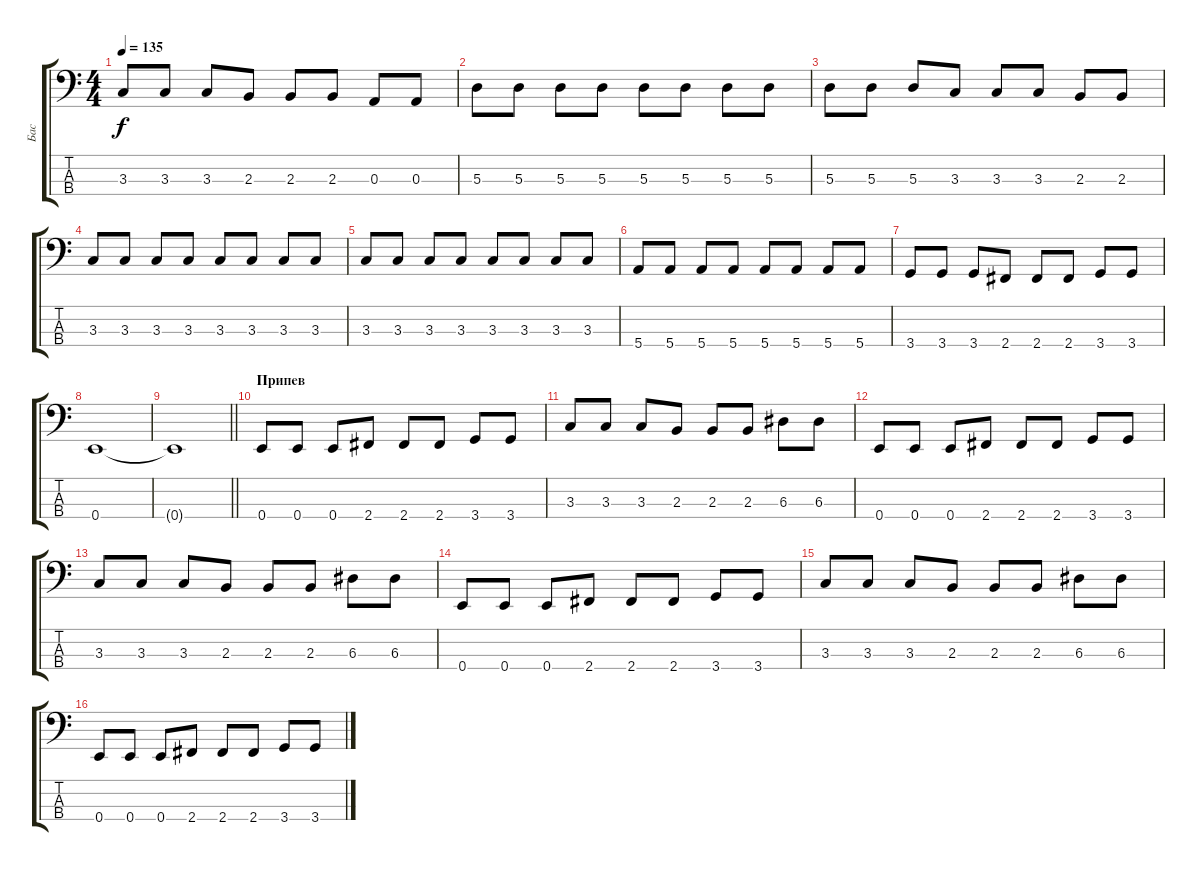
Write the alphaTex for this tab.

\track ("Бас" "Бас") {instrument electricbassfinger}
\staff {score tabs}
\tuning (G2 D2 A1 E1) {hide}
\ts (4 4)
\tempo 135
\clef f4
\ks c
3.3.8{dy f} 3.3.8 3.3.8 2.3.8 2.3.8 2.3.8 0.3.8 0.3.8 |
5.3.8 5.3.8 5.3.8 5.3.8 5.3.8 5.3.8 5.3.8 5.3.8 |
5.3.8 5.3.8 5.3.8 3.3.8 3.3.8 3.3.8 2.3.8 2.3.8 |
3.3.8 3.3.8 3.3.8 3.3.8 3.3.8 3.3.8 3.3.8 3.3.8 |
3.3.8 3.3.8 3.3.8 3.3.8 3.3.8 3.3.8 3.3.8 3.3.8 |
5.4.8 5.4.8 5.4.8 5.4.8 5.4.8 5.4.8 5.4.8 5.4.8 |
3.4.8 3.4.8 3.4.8 2.4.8 2.4.8 2.4.8 3.4.8 3.4.8 |
0.4.1 |
\barLineRight lightlight
0.4{t}.1 |
\section ("" "Припев")
0.4.8 0.4.8 0.4.8 2.4.8 2.4.8 2.4.8 3.4.8 3.4.8 |
3.3.8 3.3.8 3.3.8 2.3.8 2.3.8 2.3.8 6.3.8 6.3.8 |
0.4.8 0.4.8 0.4.8 2.4.8 2.4.8 2.4.8 3.4.8 3.4.8 |
3.3.8 3.3.8 3.3.8 2.3.8 2.3.8 2.3.8 6.3.8 6.3.8 |
0.4.8 0.4.8 0.4.8 2.4.8 2.4.8 2.4.8 3.4.8 3.4.8 |
3.3.8 3.3.8 3.3.8 2.3.8 2.3.8 2.3.8 6.3.8 6.3.8 |
0.4.8 0.4.8 0.4.8 2.4.8 2.4.8 2.4.8 3.4.8 3.4.8
